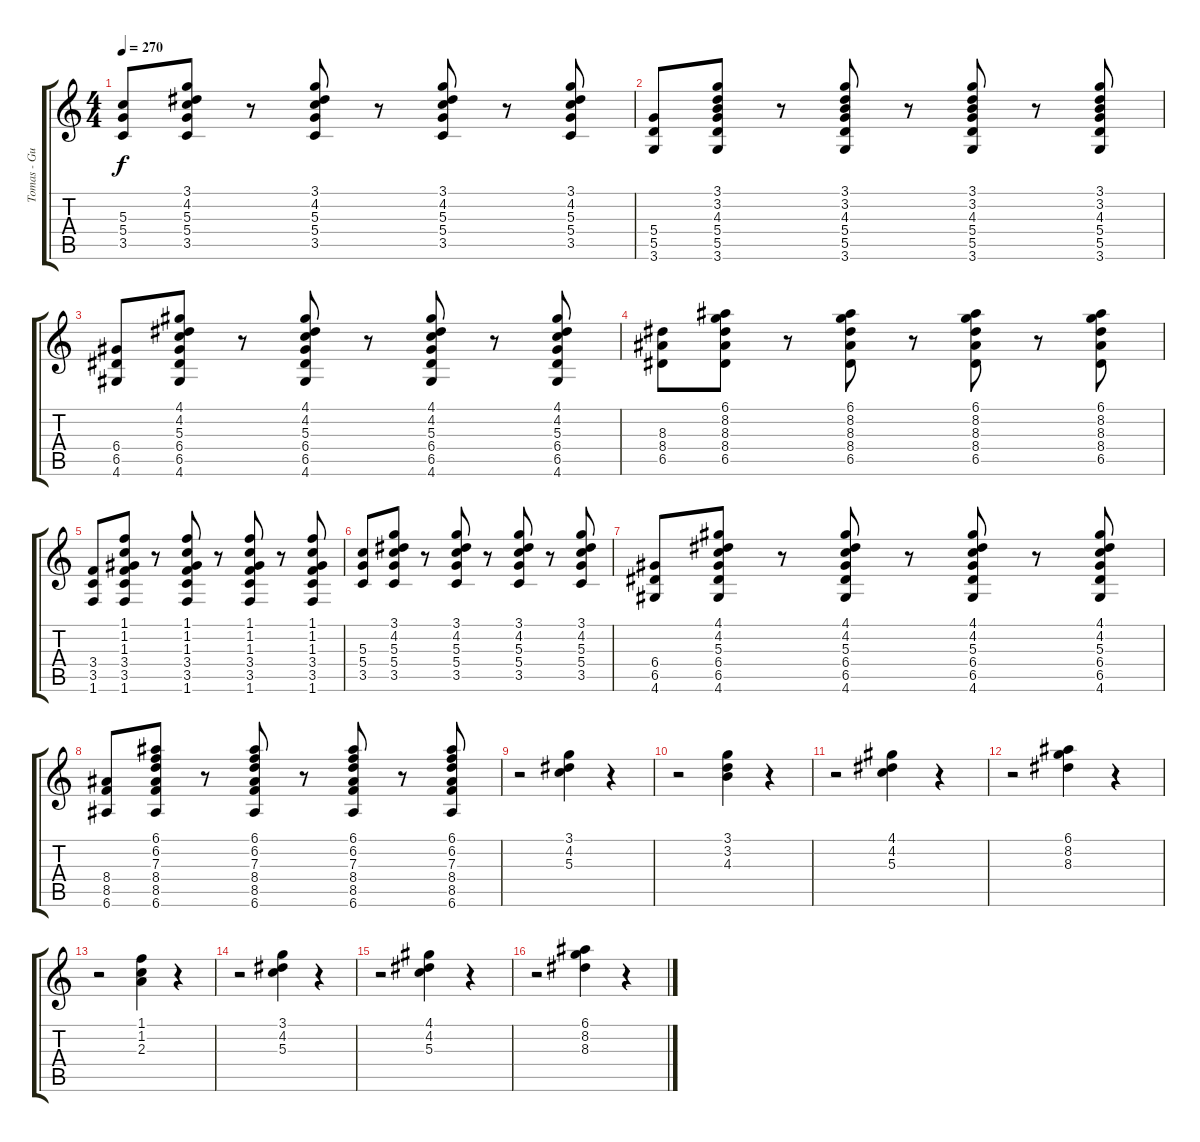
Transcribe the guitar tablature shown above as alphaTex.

\track ("Tomas - Guitar" "Tomas - Gu") {instrument electricguitarclean}
\staff {score tabs}
\tuning (E4 B3 G3 D3 A2 E2) {hide}
\ts (4 4)
\tempo 270
\clef g2
\ks c
(5.3 5.4 3.5).8{dy f} (3.1 4.2 5.3 5.4 3.5).8 r.8 (3.1 4.2 5.3 5.4 3.5).8 r.8 (3.1 4.2 5.3 5.4 3.5).8 r.8 (3.1 4.2 5.3 5.4 3.5).8 |
(5.4 5.5 3.6).8 (3.1 3.2 4.3 5.4 5.5 3.6).8 r.8 (3.1 3.2 4.3 5.4 5.5 3.6).8 r.8 (3.1 3.2 4.3 5.4 5.5 3.6).8 r.8 (3.1 3.2 4.3 5.4 5.5 3.6).8 |
(6.4 6.5 4.6).8 (4.1 4.2 5.3 6.4 6.5 4.6).8 r.8 (4.1 4.2 5.3 6.4 6.5 4.6).8 r.8 (4.1 4.2 5.3 6.4 6.5 4.6).8 r.8 (4.1 4.2 5.3 6.4 6.5 4.6).8 |
(8.3 8.4 6.5).8 (6.1 8.2 8.3 8.4 6.5).8 r.8 (6.1 8.2 8.3 8.4 6.5).8 r.8 (6.1 8.2 8.3 8.4 6.5).8 r.8 (6.1 8.2 8.3 8.4 6.5).8 |
(3.4 3.5 1.6).8 (1.1 1.2 1.3 3.4 3.5 1.6).8 r.8 (1.1 1.2 1.3 3.4 3.5 1.6).8 r.8 (1.1 1.2 1.3 3.4 3.5 1.6).8 r.8 (1.1 1.2 1.3 3.4 3.5 1.6).8 |
(5.3 5.4 3.5).8 (3.1 4.2 5.3 5.4 3.5).8 r.8 (3.1 4.2 5.3 5.4 3.5).8 r.8 (3.1 4.2 5.3 5.4 3.5).8 r.8 (3.1 4.2 5.3 5.4 3.5).8 |
(6.4 6.5 4.6).8 (4.1 4.2 5.3 6.4 6.5 4.6).8 r.8 (4.1 4.2 5.3 6.4 6.5 4.6).8 r.8 (4.1 4.2 5.3 6.4 6.5 4.6).8 r.8 (4.1 4.2 5.3 6.4 6.5 4.6).8 |
(8.4 8.5 6.6).8 (6.1 6.2 7.3 8.4 8.5 6.6).8 r.8 (6.1 6.2 7.3 8.4 8.5 6.6).8 r.8 (6.1 6.2 7.3 8.4 8.5 6.6).8 r.8 (6.1 6.2 7.3 8.4 8.5 6.6).8 |
r.2 (3.1 4.2 5.3).4 r.4 |
r.2 (3.1 3.2 4.3).4 r.4 |
r.2 (4.1 4.2 5.3).4 r.4 |
r.2 (6.1 8.2 8.3).4 r.4 |
r.2 (1.1 1.2 2.3).4 r.4 |
r.2 (3.1 4.2 5.3).4 r.4 |
r.2 (4.1 4.2 5.3).4 r.4 |
r.2 (6.1 8.2 8.3).4 r.4
